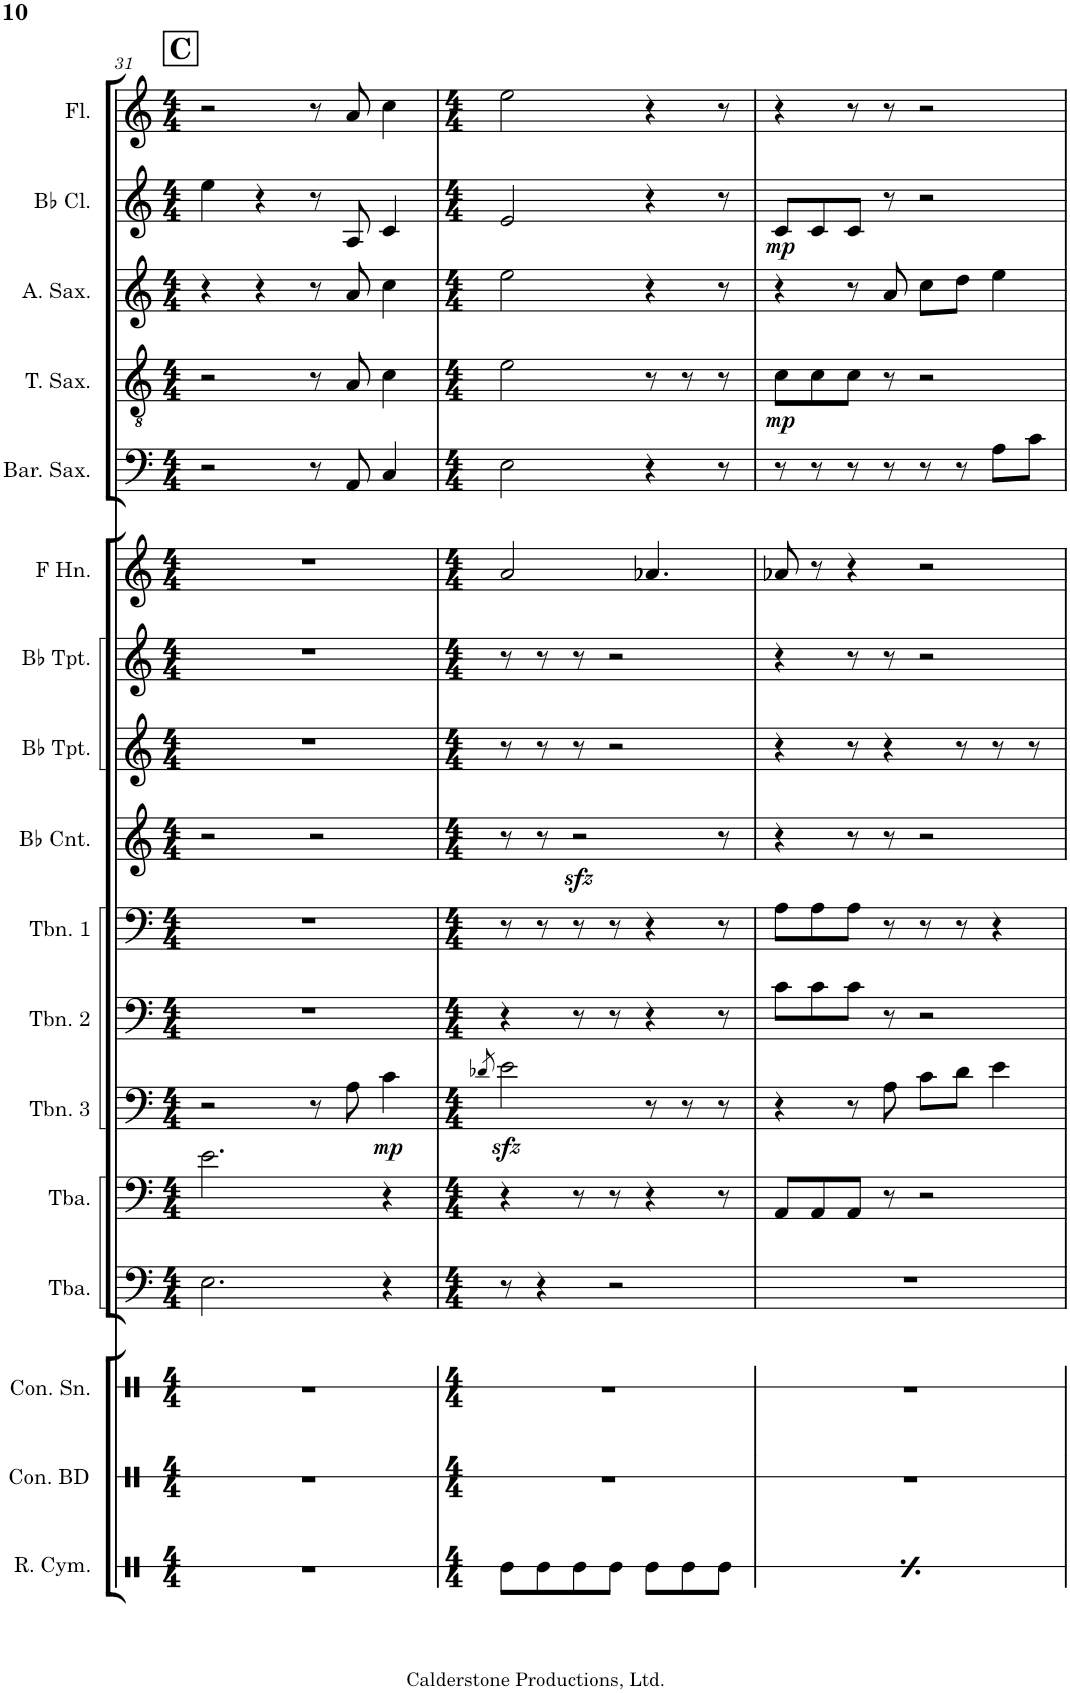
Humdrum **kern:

**kern	**kern	**kern	**kern	**kern	**kern	**dynam	**kern	**kern	**kern	**dynam	**kern	**kern	**kern	**kern	**kern	**dynam	**kern	**kern	**dynam	**kern
*part17	*part16	*part15	*part14	*part13	*part12	*part12	*part11	*part10	*part9	*part9	*part8	*part7	*part6	*part5	*part4	*part4	*part3	*part2	*part2	*part1
*staff17	*staff16	*staff15	*staff14	*staff13	*staff12	*staff12	*staff11	*staff10	*staff9	*staff9	*staff8	*staff7	*staff6	*staff5	*staff4	*staff4	*staff3	*staff2	*staff2	*staff1
*I"Ride Cymbal	*I"Concert Bass Drum	*I"Concert Snare Drum	*I"Tuba -2	*I"Tuba-1	*I"Trombone 3	*	*I"Trombone 2	*I"Trombone 1	*I"Bb Cornet	*	*I"Bb Trumpet	*I"Bb Trumpet	*I"Horn in F	*I"Baritone Saxophone	*I"Tenor Saxophone	*	*I"Alto Saxophone	*I"Bb Clarinet	*	*I"Flute
*I'R. Cym.	*I'Con. BD	*I'Con. Sn.	*I'Tba.	*I'Tba.	*I'Tbn. 3	*	*I'Tbn. 2	*I'Tbn. 1	*I'Bb Cnt.	*	*I'Bb Tpt.	*I'Bb Tpt.	*	*I'Bar. Sax.	*I'T. Sax.	*	*I'A. Sax.	*I'Bb Cl.	*	*I'Fl.
!!LO:PB:g=z
*clefX	*clefX	*clefX	*clefF4	*clefF4	*clefF4	*	*clefF4	*clefF4	*clefG2	*	*clefG2	*clefG2	*clefG2	*clefF4	*clefGv2	*	*clefG2	*clefG2	*	*clefG2
*	*	*	*	*	*	*	*	*	*ITrd1c2	*	*ITrd1c2	*ITrd1c2	*ITrd4c7	*ITrd12c21	*ITrd8c14	*	*ITrd5c9	*ITrd1c2	*	*ITrd4c7
*k[]	*k[]	*k[]	*k[]	*k[]	*k[]	*	*k[]	*k[]	*k[]	*	*k[]	*k[]	*k[]	*k[]	*k[]	*	*k[]	*k[]	*	*k[]
*M4/4	*M4/4	*M4/4	*M4/4	*M4/4	*M4/4	*	*M4/4	*M4/4	*M4/4	*	*M4/4	*M4/4	*M4/4	*M4/4	*M4/4	*	*M4/4	*M4/4	*	*M4/4
!!LO:REH:place=s1:a:B:cj:fs=14:t=C
=31	=31	=31	=31	=31	=31	=31	=31	=31	=31	=31	=31	=31	=31	=31	=31	=31	=31	=31	=31	=31
1r	1r	1r	2.E\	2.e\	2r	.	1r	1r	2r	.	1r	1r	1r	2r	2r	.	4r	4ee\	.	2r
.	.	.	.	.	.	.	.	.	.	.	.	.	.	.	.	.	4r	4r	.	.
.	.	.	.	.	8r	.	.	.	2r	.	.	.	.	8r	8r	.	8r	8r	.	8r
.	.	.	.	.	8A\	.	.	.	.	.	.	.	.	8AA/	8A/	.	8a/	8A/	.	8a/
!	!	!	!	!	!	!LO:DY:b	!	!	!	!	!	!	!	!	!	!	!	!	!	!
.	.	.	4r	4r	4c\	mp	.	.	.	.	.	.	.	4C/	4c\	.	4cc\	4c/	.	4cc\
=32	=32	=32	=32	=32	=32	=32	=32	=32	=32	=32	=32	=32	=32	=32	=32	=32	=32	=32	=32	=32
*M4/4	*M4/4	*M4/4	*M4/4	*M4/4	*M4/4	*	*M4/4	*M4/4	*M4/4	*	*M4/4	*M4/4	*M4/4	*M4/4	*M4/4	*	*M4/4	*M4/4	*	*M4/4
.	.	.	.	.	8qd-X/	.	.	.	.	.	.	.	.	.	.	.	.	.	.	.
8Re\L	1r	1r	8r	4r	2ezz<\	.	4r	8r	8r	.	8r	8r	2a/	2E\	2e\	.	2ee\	2e/	.	2ee\
8Re\	.	.	4r	.	.	.	.	8r	8r	.	8r	8r	.	.	.	.	.	.	.	.
!	!	!	!	!	!	!	!	!	!	!LO:DY:b	!	!	!	!	!	!	!	!	!	!
8Re\	.	.	.	8r	.	.	8r	8r	2r	sfz	8r	8r	.	.	.	.	.	.	.	.
8Re\J	.	.	2r	8r	.	.	8r	8r	.	.	2r	2r	.	.	.	.	.	.	.	.
8Re\L	.	.	.	4r	8r	.	4r	4r	.	.	.	.	4.a-X/	4r	8r	.	4r	4r	.	4r
8Re\	.	.	.	.	8r	.	.	.	.	.	.	.	.	.	8r	.	.	.	.	.
8Re\J	.	.	.	8r	8r	.	8r	8r	8r	.	.	.	.	8r	8r	.	8r	8r	.	8r
8ryy	.	.	8ryy	8ryy	8ryy	.	8ryy	8ryy	8ryy	.	8ryy	8ryy	8ryy	8ryy	8ryy	.	8ryy	8ryy	.	8ryy
=33	=33	=33	=33	=33	=33	=33	=33	=33	=33	=33	=33	=33	=33	=33	=33	=33	=33	=33	=33	=33
!	!	!	!	!	!	!	!	!	!	!	!	!	!	!	!	!LO:DY:b	!	!	!LO:DY:b	!
8Re\L	1r	1r	1r	8AA/L	4r	.	8c\L	8A\L	4r	.	4r	4r	8a-X/	8r	8c\L	mp	4r	8c/L	mp	4r
8Re\	.	.	.	8AA/	.	.	8c\	8A\	.	.	.	.	8r	8r	8c\	.	.	8c/	.	.
8Re\	.	.	.	8AA/J	8r	.	8c\J	8A\J	8r	.	8r	8r	4r	8r	8c\J	.	8r	8c/J	.	8r
8Re\J	.	.	.	8r	8A\	.	8r	8r	8r	.	4r	8r	.	8r	8r	.	8a/	8r	.	8r
8Re\L	.	.	.	2r	8c\L	.	2r	8r	2r	.	.	2r	2r	8r	2r	.	8cc\L	2r	.	2r
8Re\	.	.	.	.	8d\J	.	.	8r	.	.	8r	.	.	8r	.	.	8dd\J	.	.	.
8Re\J	.	.	.	.	4e\	.	.	4r	.	.	8r	.	.	8A\L	.	.	4ee\	.	.	.
8ryy	.	.	.	.	.	.	.	.	.	.	8r	.	.	8c\J	.	.	.	.	.	.
=	=	=	=	=	=	=	=	=	=	=	=	=	=	=	=	=	=	=	=	=
*-	*-	*-	*-	*-	*-	*-	*-	*-	*-	*-	*-	*-	*-	*-	*-	*-	*-	*-	*-	*-
